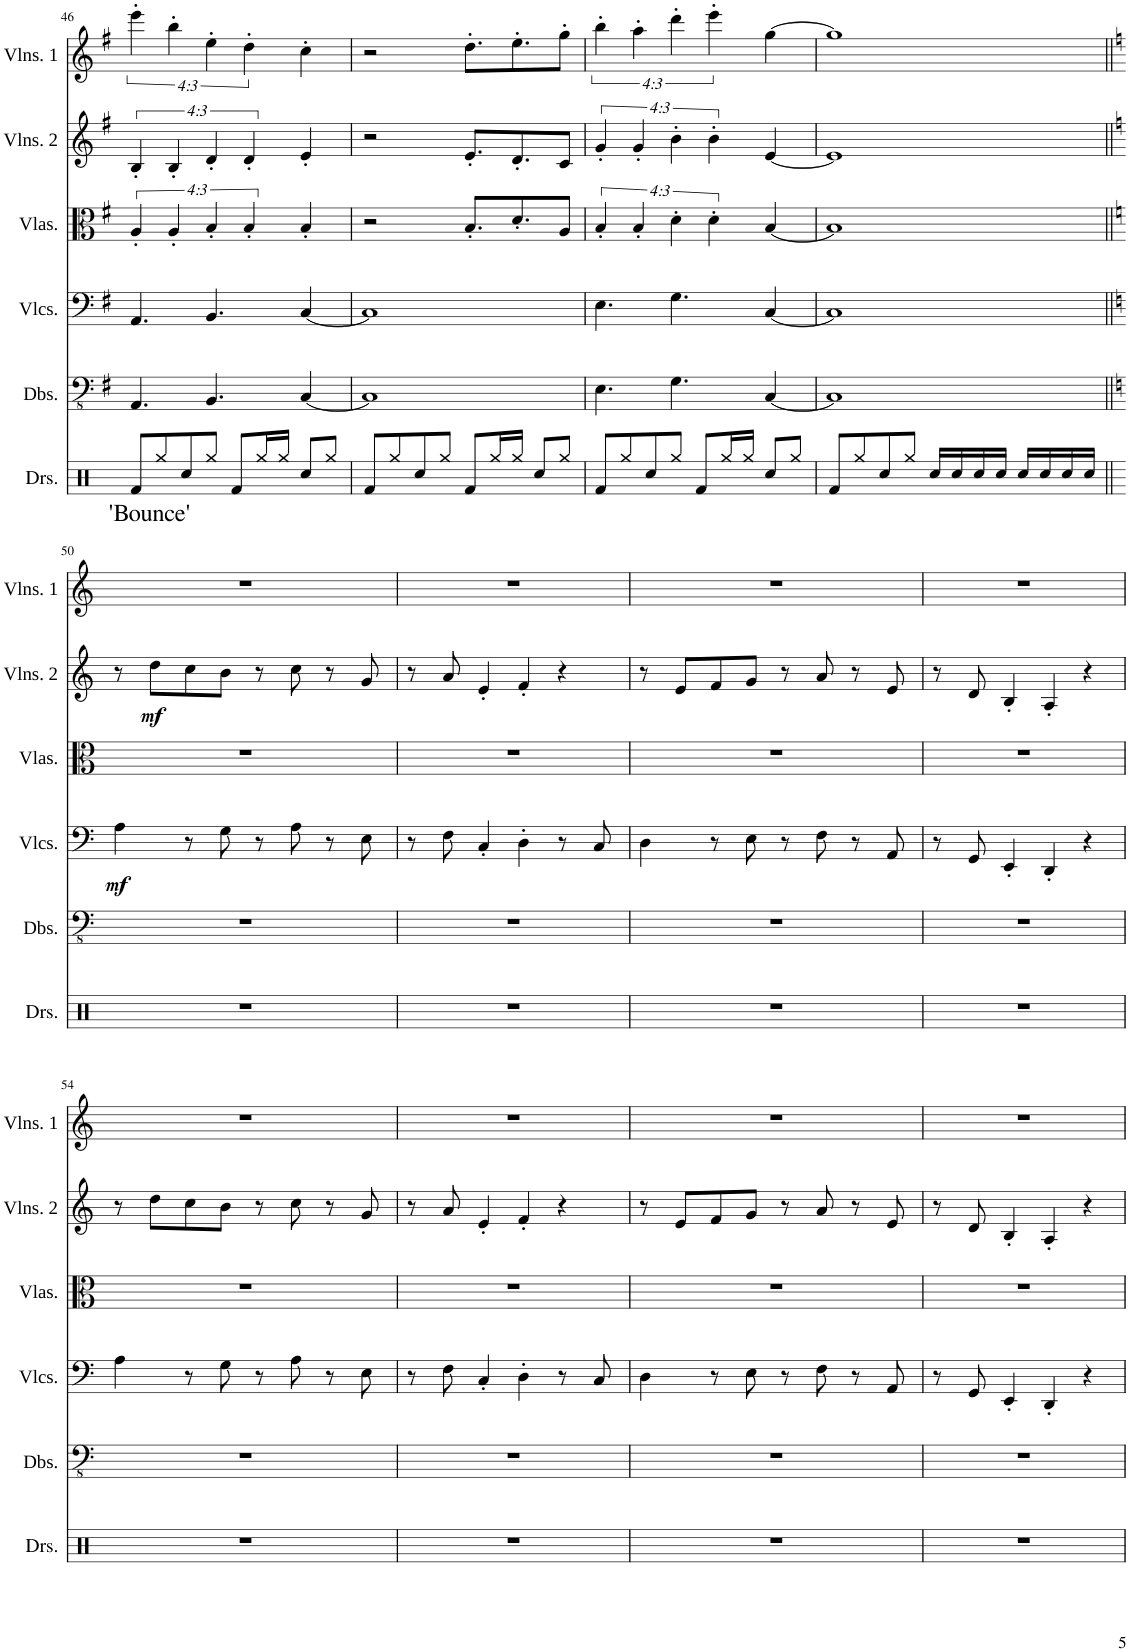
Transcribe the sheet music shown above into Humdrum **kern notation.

**kern	**kern	**kern	**dynam	**kern	**kern	**dynam	**kern
*part6	*part5	*part4	*part4	*part3	*part2	*part2	*part1
*staff6	*staff5	*staff4	*staff4	*staff3	*staff2	*staff2	*staff1
*I"Drumset	*I"Double Basses	*I"Violoncellos	*	*I"Violas	*I"Violins 2	*	*I"Violins 1
*I'Drs.	*I'Dbs.	*I'Vlcs.	*	*I'Vlas.	*I'Vlns. 2	*	*I'Vlns. 1
!!LO:PB:g=z
*clefX	*clefFv4	*clefF4	*	*clefC3	*clefG2	*	*clefG2
*k[]	*k[f#]	*k[f#]	*	*k[f#]	*k[f#]	*	*k[f#]
*M4/4	*M4/4	*M4/4	*	*M4/4	*M4/4	*	*M4/4
=46	=46	=46	=46	=46	=46	=46	=46
8Rf/L	4.AAA/	4.AA/	.	16%3A'/	16%3B'/	.	16%3eee'\
8Rgg/	.	.	.	.	.	.	.
.	.	.	.	16%3A'/	16%3B'/	.	16%3bb'\
8Rcc/	.	.	.	.	.	.	.
8Rgg/J	4.BBB/	4.BB/	.	16%3B'/	16%3d'/	.	16%3ee'\
8Rf/L	.	.	.	.	.	.	.
.	.	.	.	16%3B'/	16%3d'/	.	16%3dd'\
16Rgg/L	.	.	.	.	.	.	.
16Rgg/JJ	.	.	.	.	.	.	.
8Rcc/L	[4CC/	[4C/	.	4B'/	4e'/	.	4cc'\
8Rgg/J	.	.	.	.	.	.	.
=47	=47	=47	=47	=47	=47	=47	=47
8Rf/L	1CC]	1C]	.	2r	2r	.	2r
8Rgg/	.	.	.	.	.	.	.
8Rcc/	.	.	.	.	.	.	.
8Rgg/J	.	.	.	.	.	.	.
8Rf/L	.	.	.	8.B'/L	8.e'/L	.	8.dd'\L
16Rgg/L	.	.	.	.	.	.	.
16Rgg/JJ	.	.	.	8.d'/	8.d'/	.	8.ee'\
8Rcc/L	.	.	.	.	.	.	.
8Rgg/J	.	.	.	8A/J	8c/J	.	8gg'\J
=48	=48	=48	=48	=48	=48	=48	=48
8Rf/L	4.EE\	4.E\	.	16%3B'/	16%3g'/	.	16%3bb'\
8Rgg/	.	.	.	.	.	.	.
.	.	.	.	16%3B'/	16%3g'/	.	16%3aa'\
8Rcc/	.	.	.	.	.	.	.
8Rgg/J	4.GG\	4.G\	.	16%3d'\	16%3b'\	.	16%3ddd'\
8Rf/L	.	.	.	.	.	.	.
.	.	.	.	16%3d'\	16%3b'\	.	16%3eee'\
16Rgg/L	.	.	.	.	.	.	.
16Rgg/JJ	.	.	.	.	.	.	.
8Rcc/L	[4CC/	[4C/	.	[4B/	[4e/	.	[4gg\
8Rgg/J	.	.	.	.	.	.	.
=49	=49	=49	=49	=49	=49	=49	=49
8Rf/L	1CC]	1C]	.	1B]	1e]	.	1gg]
8Rgg/	.	.	.	.	.	.	.
8Rcc/	.	.	.	.	.	.	.
8Rgg/J	.	.	.	.	.	.	.
16Rcc/LL	.	.	.	.	.	.	.
16Rcc/	.	.	.	.	.	.	.
16Rcc/	.	.	.	.	.	.	.
16Rcc/JJ	.	.	.	.	.	.	.
16Rcc/LL	.	.	.	.	.	.	.
16Rcc/	.	.	.	.	.	.	.
16Rcc/	.	.	.	.	.	.	.
16Rcc/JJ	.	.	.	.	.	.	.
!!LO:LB:g=z
=50||	=50||	=50||	=50||	=50||	=50||	=50||	=50||
*	*k[]	*k[]	*	*k[]	*k[]	*	*k[]
!	!	!	!	!	!	!	!LO:TX:a:t='Bounce'
!	!	!	!LO:DY:b	!	!	!	!
1r	1r	4A\	mf	1r	8r	.	1r
!	!	!	!	!	!	!LO:DY:b	!
.	.	.	.	.	8dd\L	mf	.
.	.	8r	.	.	8cc\	.	.
.	.	8G\	.	.	8b\J	.	.
.	.	8r	.	.	8r	.	.
.	.	8A\	.	.	8cc\	.	.
.	.	8r	.	.	8r	.	.
.	.	8E\	.	.	8g/	.	.
=51	=51	=51	=51	=51	=51	=51	=51
1r	1r	8r	.	1r	8r	.	1r
.	.	8F\	.	.	8a/	.	.
.	.	4C'/	.	.	4e'/	.	.
.	.	4D'\	.	.	4f'/	.	.
.	.	8r	.	.	4r	.	.
.	.	8C/	.	.	.	.	.
=52	=52	=52	=52	=52	=52	=52	=52
1r	1r	4D\	.	1r	8r	.	1r
.	.	.	.	.	8e/L	.	.
.	.	8r	.	.	8f/	.	.
.	.	8E\	.	.	8g/J	.	.
.	.	8r	.	.	8r	.	.
.	.	8F\	.	.	8a/	.	.
.	.	8r	.	.	8r	.	.
.	.	8AA/	.	.	8e/	.	.
=53	=53	=53	=53	=53	=53	=53	=53
1r	1r	8r	.	1r	8r	.	1r
.	.	8GG/	.	.	8d/	.	.
.	.	4EE'/	.	.	4B'/	.	.
.	.	4DD'/	.	.	4A'/	.	.
.	.	4r	.	.	4r	.	.
!!LO:LB:g=z
=54	=54	=54	=54	=54	=54	=54	=54
1r	1r	4A\	.	1r	8r	.	1r
.	.	.	.	.	8dd\L	.	.
.	.	8r	.	.	8cc\	.	.
.	.	8G\	.	.	8b\J	.	.
.	.	8r	.	.	8r	.	.
.	.	8A\	.	.	8cc\	.	.
.	.	8r	.	.	8r	.	.
.	.	8E\	.	.	8g/	.	.
=55	=55	=55	=55	=55	=55	=55	=55
1r	1r	8r	.	1r	8r	.	1r
.	.	8F\	.	.	8a/	.	.
.	.	4C'/	.	.	4e'/	.	.
.	.	4D'\	.	.	4f'/	.	.
.	.	8r	.	.	4r	.	.
.	.	8C/	.	.	.	.	.
=56	=56	=56	=56	=56	=56	=56	=56
1r	1r	4D\	.	1r	8r	.	1r
.	.	.	.	.	8e/L	.	.
.	.	8r	.	.	8f/	.	.
.	.	8E\	.	.	8g/J	.	.
.	.	8r	.	.	8r	.	.
.	.	8F\	.	.	8a/	.	.
.	.	8r	.	.	8r	.	.
.	.	8AA/	.	.	8e/	.	.
=57	=57	=57	=57	=57	=57	=57	=57
1r	1r	8r	.	1r	8r	.	1r
.	.	8GG/	.	.	8d/	.	.
.	.	4EE'/	.	.	4B'/	.	.
.	.	4DD'/	.	.	4A'/	.	.
.	.	4r	.	.	4r	.	.
=	=	=	=	=	=	=	=
*-	*-	*-	*-	*-	*-	*-	*-
